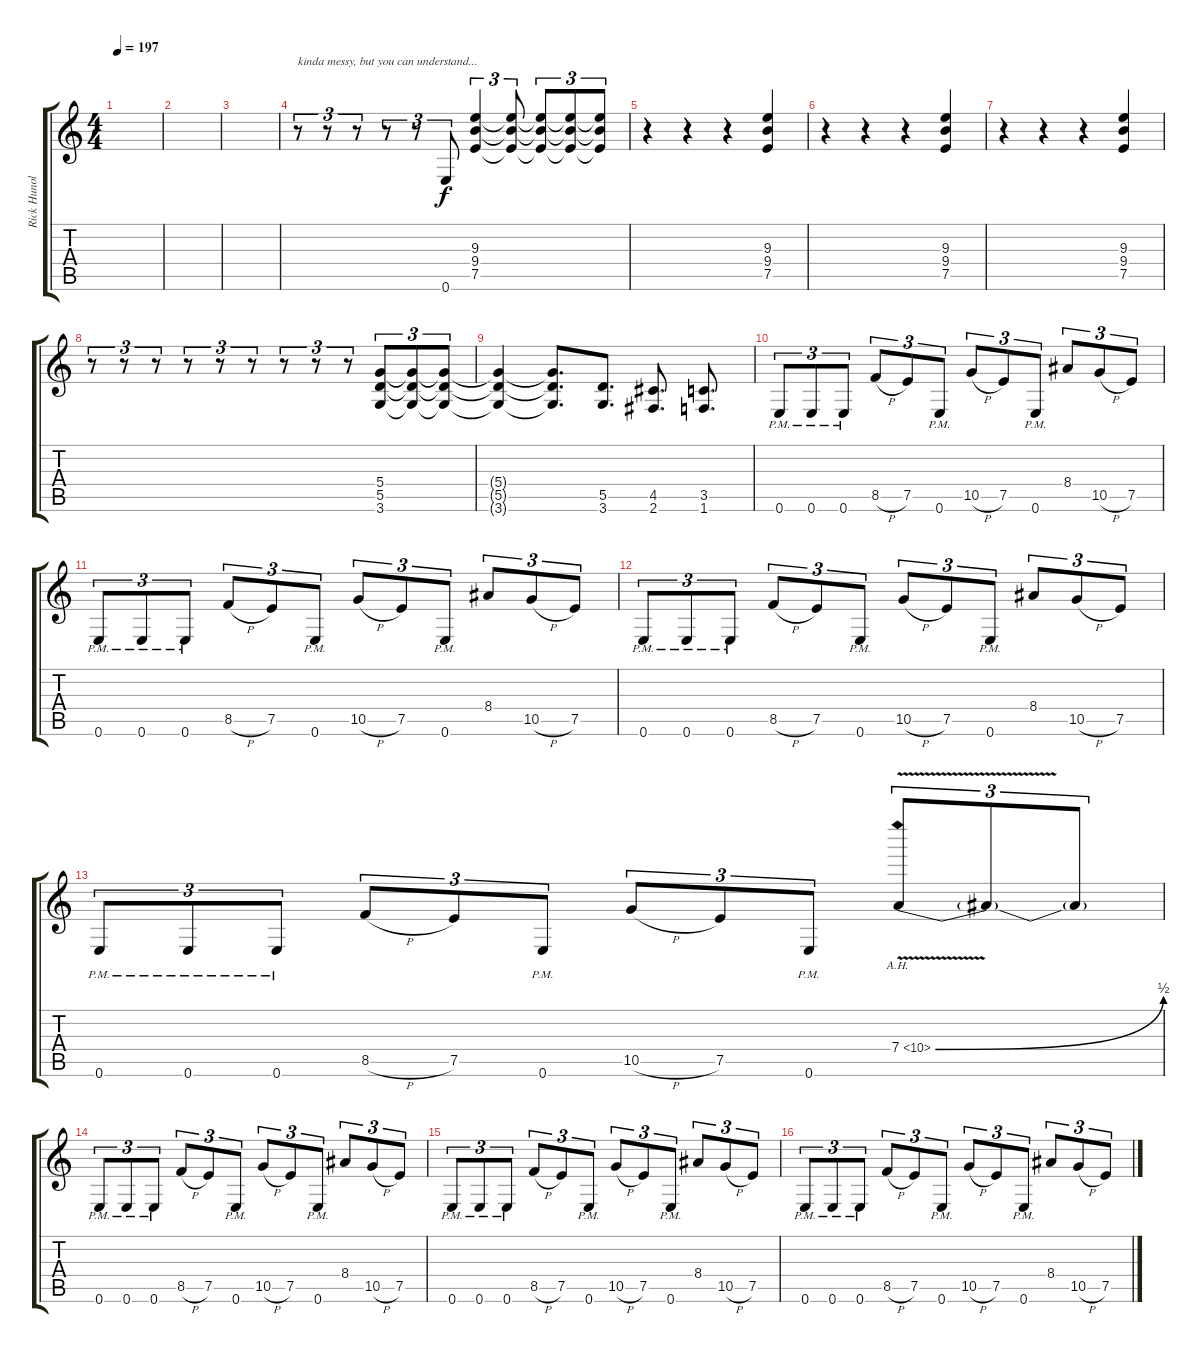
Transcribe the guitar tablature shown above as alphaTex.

\track ("Rick Hunolt" "Rick Hunol") {instrument distortionguitar}
\staff {score tabs}
\tuning (E4 B3 G3 D3 A2 E2) {hide}
\ts (4 4)
\tempo 197
\clef g2
\ks c
|
|
|
r.8{tu (3 2) txt "kinda messy, but you can understand..."} r.8{tu (3 2)} r.8{tu (3 2)} r.8{tu (3 2)} r.8{tu (3 2)} 0.6.8{tu (3 2)} (9.3 9.4 7.5).4{tu (3 2)} (9.3{t} 9.4{t} 7.5{t}).8{tu (3 2)} (9.3{t} 9.4{t} 7.5{t}).8{tu (3 2)} (9.3{t} 9.4{t} 7.5{t}).8{tu (3 2)} (9.3{t} 9.4{t} 7.5{t}).8{tu (3 2)} |
r.4 r.4 r.4 (9.3 9.4 7.5).4 |
r.4 r.4 r.4 (9.3 9.4 7.5).4 |
r.4 r.4 r.4 (9.3 9.4 7.5).4 |
r.8{tu (3 2)} r.8{tu (3 2)} r.8{tu (3 2)} r.8{tu (3 2)} r.8{tu (3 2)} r.8{tu (3 2)} r.8{tu (3 2)} r.8{tu (3 2)} r.8{tu (3 2)} (5.4 5.5 3.6).8{tu (3 2)} (5.4{t} 5.5{t} 3.6{t}).8{tu (3 2)} (5.4{t} 5.5{t} 3.6{t}).8{tu (3 2)} |
(5.4{t} 5.5{t} 3.6{t}).4 (5.4{t} 5.5{t} 3.6{t}).8{d} (5.5 3.6).8{d} (4.5 2.6).8{d} (3.5 1.6).8{d} |
0.6{pm}.8{tu (3 2)} 0.6{pm}.8{tu (3 2)} 0.6{pm}.8{tu (3 2)} 8.5{h}.8{tu (3 2)} 7.5.8{tu (3 2)} 0.6{pm}.8{tu (3 2)} 10.5{h}.8{tu (3 2)} 7.5.8{tu (3 2)} 0.6{pm}.8{tu (3 2)} 8.4.8{tu (3 2)} 10.5{h}.8{tu (3 2)} 7.5.8{tu (3 2)} |
0.6{pm}.8{tu (3 2)} 0.6{pm}.8{tu (3 2)} 0.6{pm}.8{tu (3 2)} 8.5{h}.8{tu (3 2)} 7.5.8{tu (3 2)} 0.6{pm}.8{tu (3 2)} 10.5{h}.8{tu (3 2)} 7.5.8{tu (3 2)} 0.6{pm}.8{tu (3 2)} 8.4.8{tu (3 2)} 10.5{h}.8{tu (3 2)} 7.5.8{tu (3 2)} |
0.6{pm}.8{tu (3 2)} 0.6{pm}.8{tu (3 2)} 0.6{pm}.8{tu (3 2)} 8.5{h}.8{tu (3 2)} 7.5.8{tu (3 2)} 0.6{pm}.8{tu (3 2)} 10.5{h}.8{tu (3 2)} 7.5.8{tu (3 2)} 0.6{pm}.8{tu (3 2)} 8.4.8{tu (3 2)} 10.5{h}.8{tu (3 2)} 7.5.8{tu (3 2)} |
0.6{pm}.8{tu (3 2)} 0.6{pm}.8{tu (3 2)} 0.6{pm}.8{tu (3 2)} 8.5{h}.8{tu (3 2)} 7.5.8{tu (3 2)} 0.6{pm}.8{tu (3 2)} 10.5{h}.8{tu (3 2)} 7.5.8{tu (3 2)} 0.6{pm}.8{tu (3 2)} 7.4{be (bend 0 0 60 2) ah 3 v}.8{tu (3 2)} 7.4{t}.8{tu (3 2)} 7.4{t}.8{tu (3 2)} |
0.6{pm}.8{tu (3 2)} 0.6{pm}.8{tu (3 2)} 0.6{pm}.8{tu (3 2)} 8.5{h}.8{tu (3 2)} 7.5.8{tu (3 2)} 0.6{pm}.8{tu (3 2)} 10.5{h}.8{tu (3 2)} 7.5.8{tu (3 2)} 0.6{pm}.8{tu (3 2)} 8.4.8{tu (3 2)} 10.5{h}.8{tu (3 2)} 7.5.8{tu (3 2)} |
0.6{pm}.8{tu (3 2)} 0.6{pm}.8{tu (3 2)} 0.6{pm}.8{tu (3 2)} 8.5{h}.8{tu (3 2)} 7.5.8{tu (3 2)} 0.6{pm}.8{tu (3 2)} 10.5{h}.8{tu (3 2)} 7.5.8{tu (3 2)} 0.6{pm}.8{tu (3 2)} 8.4.8{tu (3 2)} 10.5{h}.8{tu (3 2)} 7.5.8{tu (3 2)} |
0.6{pm}.8{tu (3 2)} 0.6{pm}.8{tu (3 2)} 0.6{pm}.8{tu (3 2)} 8.5{h}.8{tu (3 2)} 7.5.8{tu (3 2)} 0.6{pm}.8{tu (3 2)} 10.5{h}.8{tu (3 2)} 7.5.8{tu (3 2)} 0.6{pm}.8{tu (3 2)} 8.4.8{tu (3 2)} 10.5{h}.8{tu (3 2)} 7.5.8{tu (3 2)}
